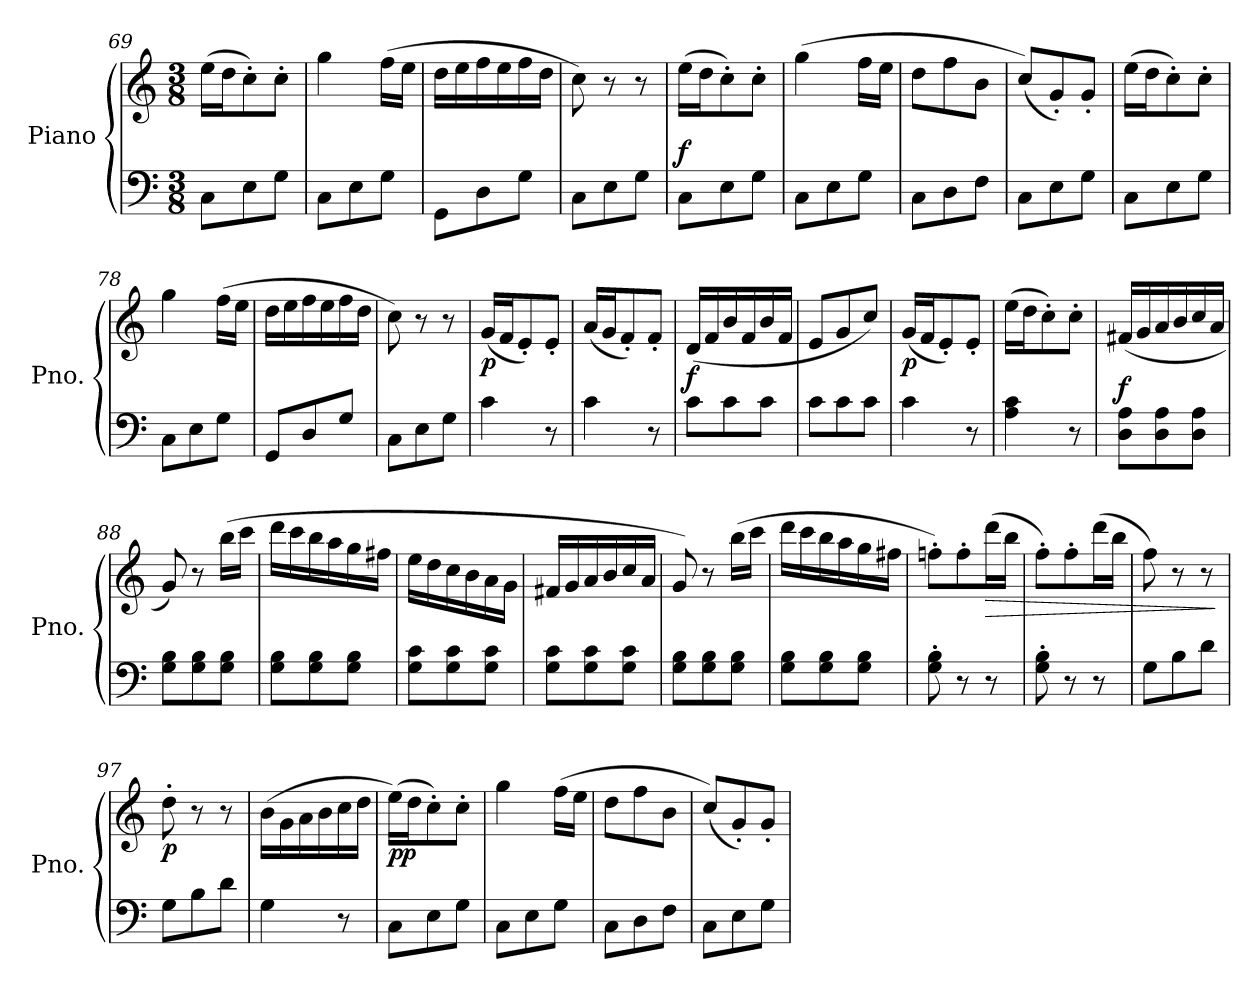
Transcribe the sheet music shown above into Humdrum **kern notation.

**kern	**kern	**dynam
*part1	*part1	*part1
*staff2	*staff1	*staff1/2
*I"Piano	*	*
*I'Pno.	*	*
*clefF4	*clefG2	*
*k[]	*k[]	*
*M3/8	*M3/8	*
=69	=69	=69
8C\L	(>16ee\LL	.
.	16dd\J	.
8E\	8cc'\)	.
8G\J	8cc'\J	.
=70	=70	=70
8C\L	4gg\	.
8E\	.	.
8G\J	(>16ff\LL	.
.	16ee\JJ	.
=71	=71	=71
8GG\L	16dd\LL	.
.	16ee\	.
8D\	16ff\	.
.	16ee\	.
8G\J	16ff\	.
.	16dd\JJ	.
=72	=72	=72
8C\L	8cc\)	.
8E\	8r	.
8G\J	8r	.
=73	=73	=73
!	!	!LO:DY:a=2
8C\L	(>16ee\LL	f
.	16dd\J	.
8E\	8cc'\)	.
8G\J	8cc'\J	.
=74	=74	=74
8C\L	(>4gg\	.
8E\	.	.
8G\J	16ff\LL	.
.	16ee\JJ	.
=75	=75	=75
8C\L	8dd\L	.
8D\	8ff\	.
8F\J	8b\J	.
=76	=76	=76
8C\L	(<8cc/L)	.
8E\	8g'/)	.
8G\J	8g'/J	.
=77	=77	=77
8C\L	(>16ee\LL	.
.	16dd\J	.
8E\	8cc'\)	.
8G\J	8cc'\J	.
!!LO:PB:g=z
=78	=78	=78
8C\L	4gg\	.
8E\	.	.
8G\J	(>16ff\LL	.
.	16ee\JJ	.
=79	=79	=79
8GG/L	16dd\LL	.
.	16ee\	.
8D/	16ff\	.
.	16ee\	.
8G/J	16ff\	.
.	16dd\JJ	.
=80	=80	=80
8C\L	8cc\)	.
8E\	8r	.
8G\J	8r	.
=81	=81	=81
!	!	!LO:DY:b
4c\	(<16g/LL	p
.	16f/J	.
.	8e'/)	.
8r	8e'/J	.
=82	=82	=82
4c\	(<16a/LL	.
.	16g/J	.
.	8f'/)	.
8r	8f'/J	.
=83	=83	=83
!	!	!LO:DY:b
8c\L	(<16d/LL	f
.	16f/	.
8c\	16b/	.
.	16f/	.
8c\J	16b/	.
.	16f/JJ	.
=84	=84	=84
8c\L	8e/L	.
8c\	8g/	.
8c\J	8cc/J)	.
=85	=85	=85
!	!	!LO:DY:b
4c\	(<16g/LL	p
.	16f/J	.
.	8e'/)	.
8r	8e'/J	.
=86	=86	=86
4A\ 4c\	(>16ee\LL	.
.	16dd\J	.
.	8cc'\)	.
8r	8cc'\J	.
=87	=87	=87
!	!	!LO:DY:a=2
8D\ 8A\L	(<16f#X/LL	f
.	16g/	.
8D\ 8A\	16a/	.
.	16b/	.
8D\ 8A\J	16cc/	.
.	16a/JJ	.
=88	=88	=88
8G\ 8B\L	8g/)	.
8G\ 8B\	8r	.
8G\ 8B\J	(>16bb\LL	.
.	16ccc\JJ	.
!!LO:LB:g=z
=89	=89	=89
8G\ 8B\L	16ddd\LL	.
.	16ccc\	.
8G\ 8B\	16bb\	.
.	16aa\	.
8G\ 8B\J	16gg\	.
.	16ff#X\JJ	.
=90	=90	=90
8G\ 8c\L	16ee\LL	.
.	16dd\	.
8G\ 8c\	16cc\	.
.	16b\	.
8G\ 8c\J	16a\	.
.	16g\JJ	.
=91	=91	=91
8G\ 8c\L	16f#X/LL	.
.	16g/	.
8G\ 8c\	16a/	.
.	16b/	.
8G\ 8c\J	16cc/	.
.	16a/JJ	.
=92	=92	=92
8G\ 8B\L	8g/)	.
8G\ 8B\	8r	.
8G\ 8B\J	(>16bb\LL	.
.	16ccc\JJ	.
=93	=93	=93
8G\ 8B\L	16ddd\LL	.
.	16ccc\	.
8G\ 8B\	16bb\	.
.	16aa\	.
8G\ 8B\J	16gg\	.
.	16ff#X\JJ	.
=94	=94	=94
8G\' 8B\'	8ffn'\L)	.
8r	8ff'\	.
!	!	!LO:HP:b
8r	(>16ddd\L	>
.	16bb\JJ	.
=95	=95	=95
8G\' 8B\'	8ff'\L)	.
8r	8ff'\	.
8r	(>16ddd\L	.
.	16bb\JJ	.
=96	=96	=96
8G\L	8ff\)	.
8B\	8r	.
8d\J	8r	.
.	.	]
=97	=97	=97
!	!	!LO:DY:b
8G\L	8dd'\	p
8B\	8r	.
8d\J	8r	.
=98	=98	=98
4G\	(>16b\LL	.
.	16g\	.
.	16a\	.
.	16b\	.
8r	16cc\	.
.	16dd\JJ	.
!!LO:LB:g=z
=99	=99	=99
!	!	!LO:DY:b
8C\L	(>16ee\LL)	pp
.	16dd\J	.
8E\	8cc'\)	.
8G\J	8cc'\J	.
=100	=100	=100
8C\L	4gg\	.
8E\	.	.
8G\J	(>16ff\LL	.
.	16ee\JJ	.
=101	=101	=101
8C\L	8dd\L	.
8D\	8ff\	.
8F\J	8b\J	.
=102	=102	=102
8C\L	(<8cc/L)	.
8E\	8g'/)	.
8G\J	8g'/J	.
=	=	=
*-	*-	*-
